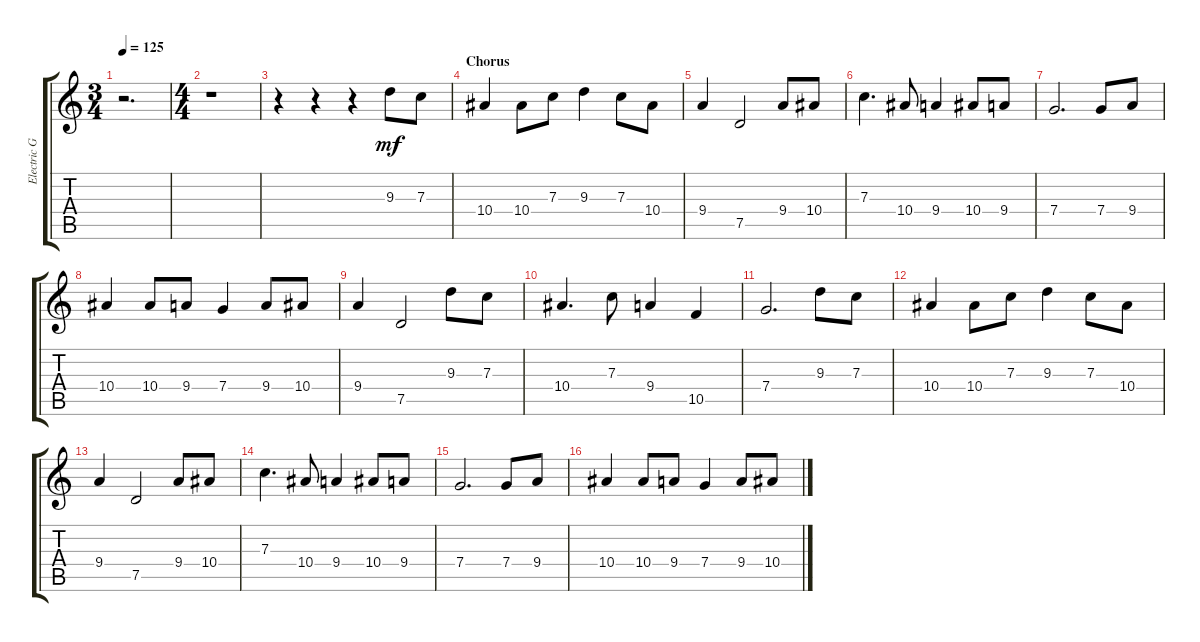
\track ("Electric Guitar" "Electric G") {instrument distortionguitar}
\staff {score tabs}
\tuning (D4 A3 F3 C3 G2 D2) {hide}
\ts (3 4)
\tempo 125
\clef g2
\ks c
r.2{d dy mf} |
\ts (4 4)
r.1 |
r.4 r.4 r.4 9.3.8 7.3.8 |
\section ("" "Chorus")
10.4.4 10.4.8 7.3.8 9.3.4 7.3.8 10.4.8 |
9.4.4 7.5.2 9.4.8 10.4.8 |
7.3.4{d} 10.4.8 9.4.4 10.4.8 9.4.8 |
7.4.2{d} 7.4.8 9.4.8 |
10.4.4 10.4.8 9.4.8 7.4.4 9.4.8 10.4.8 |
9.4.4 7.5.2 9.3.8 7.3.8 |
10.4.4{d} 7.3.8 9.4.4 10.5.4 |
7.4.2{d} 9.3.8 7.3.8 |
10.4.4 10.4.8 7.3.8 9.3.4 7.3.8 10.4.8 |
9.4.4 7.5.2 9.4.8 10.4.8 |
7.3.4{d} 10.4.8 9.4.4 10.4.8 9.4.8 |
7.4.2{d} 7.4.8 9.4.8 |
10.4.4 10.4.8 9.4.8 7.4.4 9.4.8 10.4.8
